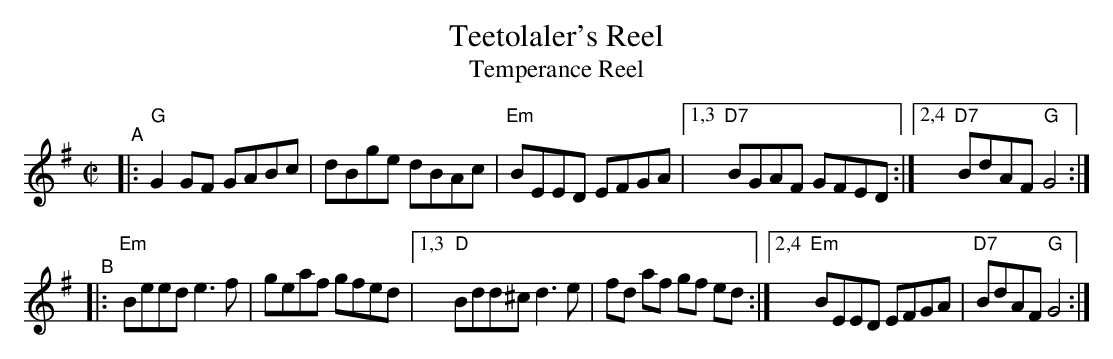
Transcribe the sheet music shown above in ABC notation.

X:1
T: Teetolaler's Reel
T: Temperance Reel
M: C|
L: 1/8
K: G
"^A"|:\
"G"G2GF GABc | dBge dBAc | "Em"BEED EFGA |[1,3 "D7"BGAF GFED \
                                        :|[2,4 "D7"BdAF "G"G4 :|
"^B"|:\
"Em"Beed e3f | geaf gfed |[1,3 "D"Bdd^c d3e | fd af gf ed  \
                        :|[2,4 "Em"BEED EFGA | "D7"BdAF "G"G4 :|
